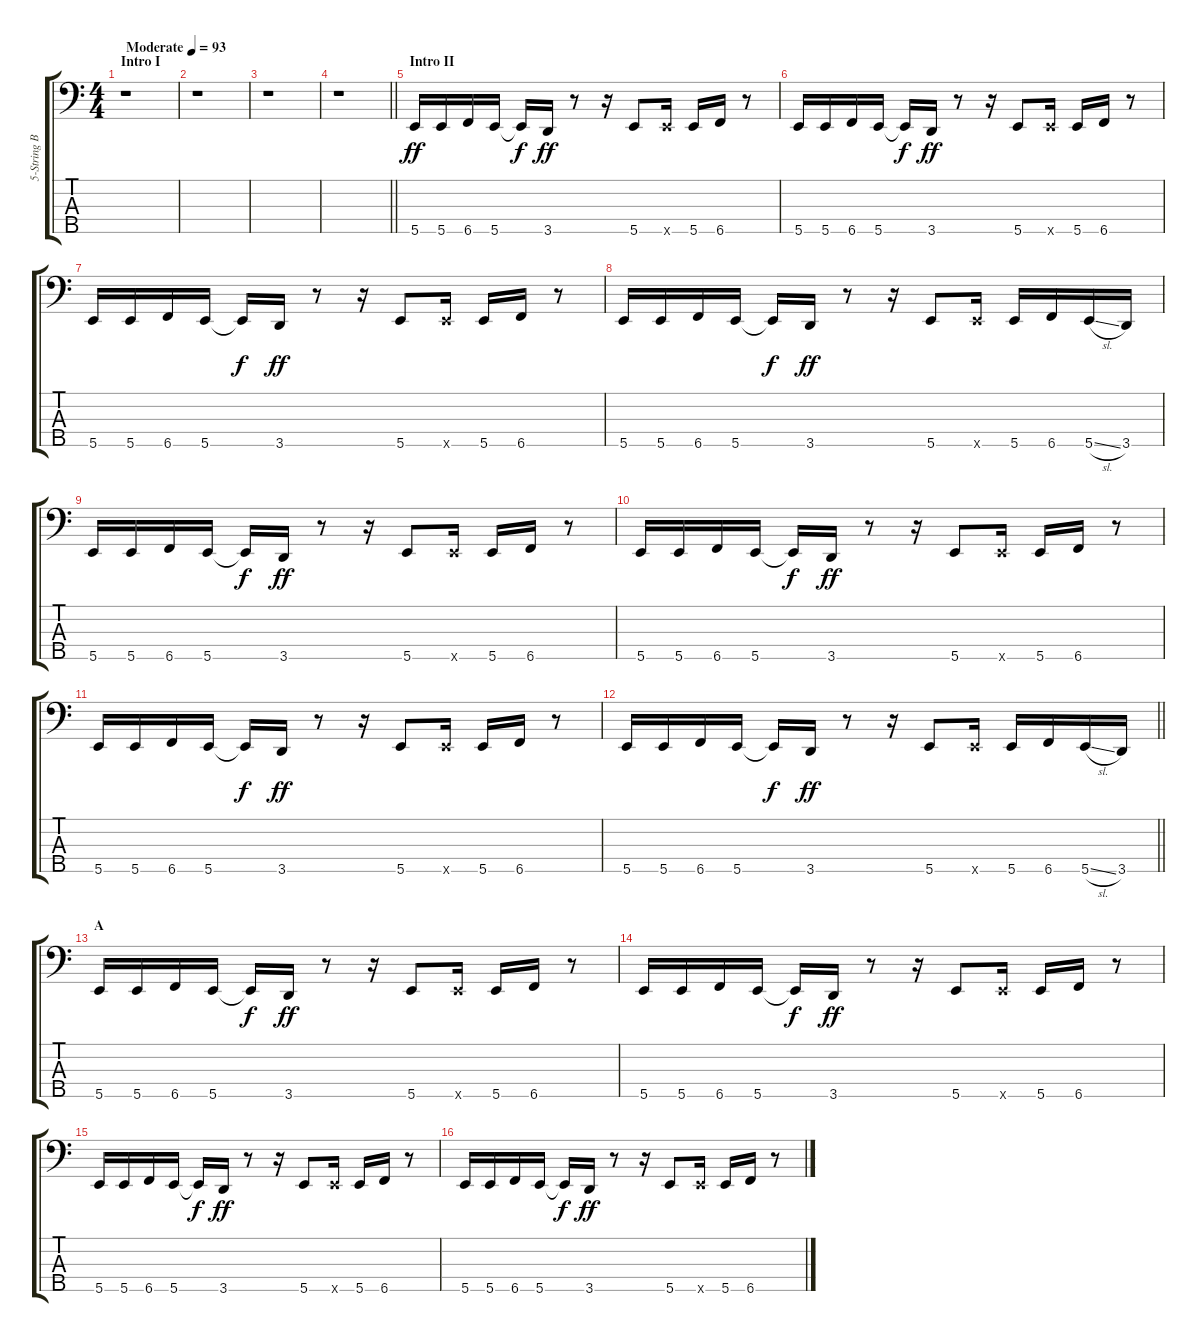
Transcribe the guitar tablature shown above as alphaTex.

\track ("5-String Bass" "5-String B") {instrument electricbasspick}
\staff {score tabs}
\tuning (G2 D2 A1 E1 B0) {hide}
\ts (4 4)
\section ("" "Intro I")
\tempo (93 "Moderate")
\clef f4
\ks c
r.1{dy ff instrument electricbasspick} |
r.1 |
r.1 |
\barLineRight lightlight
r.1 |
\section ("" "Intro II")
5.5.16 5.5.16 6.5.16 5.5.16 5.5{t}.16{dy f} 3.5.16{dy ff} r.8 r.16 5.5.8 5.5{x}.16 5.5.16 6.5.16 r.8 |
5.5.16 5.5.16 6.5.16 5.5.16 5.5{t}.16{dy f} 3.5.16{dy ff} r.8 r.16 5.5.8 5.5{x}.16 5.5.16 6.5.16 r.8 |
5.5.16 5.5.16 6.5.16 5.5.16 5.5{t}.16{dy f} 3.5.16{dy ff} r.8 r.16 5.5.8 5.5{x}.16 5.5.16 6.5.16 r.8 |
5.5.16 5.5.16 6.5.16 5.5.16 5.5{t}.16{dy f} 3.5.16{dy ff} r.8 r.16 5.5.8 5.5{x}.16 5.5.16 6.5.16 5.5{sl}.16 3.5.16 |
5.5.16 5.5.16 6.5.16 5.5.16 5.5{t}.16{dy f} 3.5.16{dy ff} r.8 r.16 5.5.8 5.5{x}.16 5.5.16 6.5.16 r.8 |
5.5.16 5.5.16 6.5.16 5.5.16 5.5{t}.16{dy f} 3.5.16{dy ff} r.8 r.16 5.5.8 5.5{x}.16 5.5.16 6.5.16 r.8 |
5.5.16 5.5.16 6.5.16 5.5.16 5.5{t}.16{dy f} 3.5.16{dy ff} r.8 r.16 5.5.8 5.5{x}.16 5.5.16 6.5.16 r.8 |
\barLineRight lightlight
5.5.16 5.5.16 6.5.16 5.5.16 5.5{t}.16{dy f} 3.5.16{dy ff} r.8 r.16 5.5.8 5.5{x}.16 5.5.16 6.5.16 5.5{sl}.16 3.5.16 |
\section ("" "A")
5.5.16 5.5.16 6.5.16 5.5.16 5.5{t}.16{dy f} 3.5.16{dy ff} r.8 r.16 5.5.8 5.5{x}.16 5.5.16 6.5.16 r.8 |
5.5.16 5.5.16 6.5.16 5.5.16 5.5{t}.16{dy f} 3.5.16{dy ff} r.8 r.16 5.5.8 5.5{x}.16 5.5.16 6.5.16 r.8 |
5.5.16 5.5.16 6.5.16 5.5.16 5.5{t}.16{dy f} 3.5.16{dy ff} r.8 r.16 5.5.8 5.5{x}.16 5.5.16 6.5.16 r.8 |
5.5.16 5.5.16 6.5.16 5.5.16 5.5{t}.16{dy f} 3.5.16{dy ff} r.8 r.16 5.5.8 5.5{x}.16 5.5.16 6.5.16 r.8
